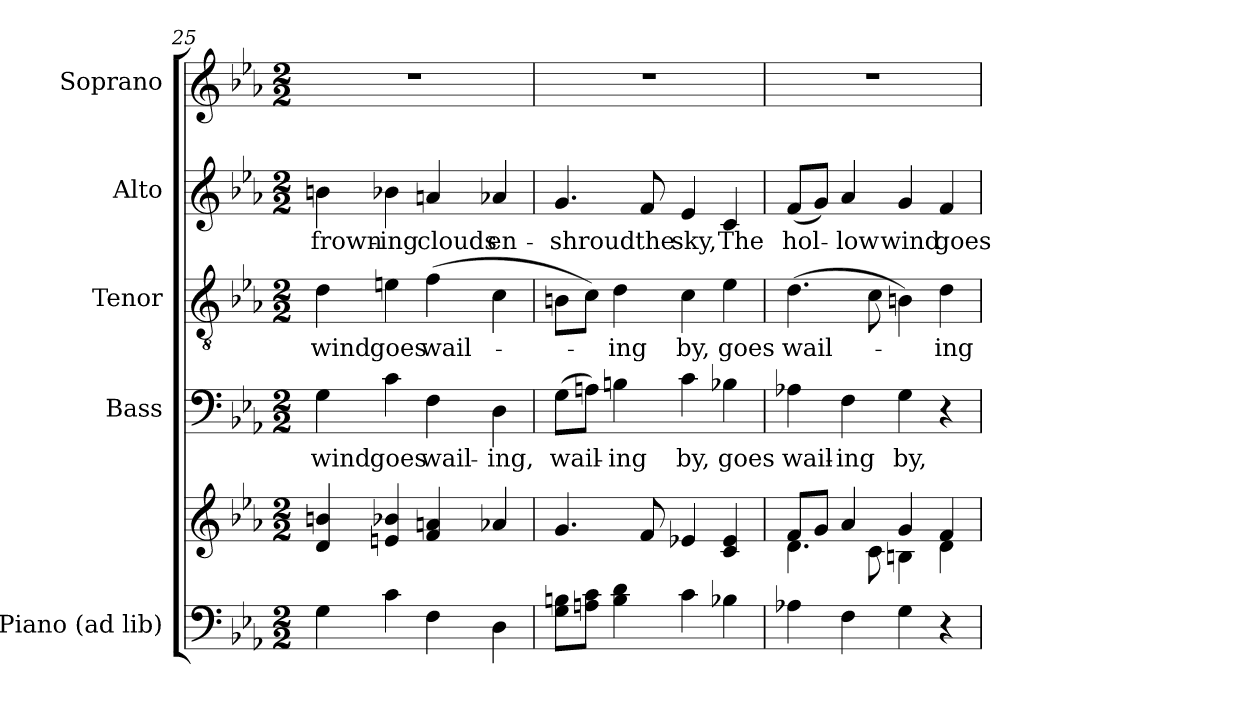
**kern	**kern	**kern	**text	**kern	**text	**kern	**text	**kern
*part5	*part5	*part4	*part4	*part3	*part3	*part2	*part2	*part1
*staff6	*staff5	*staff4	*staff4	*staff3	*staff3	*staff2	*staff2	*staff1
*I"Piano (ad lib)	*	*I"Bass	*	*I"Tenor	*	*I"Alto	*	*I"Soprano
*I'Pno.	*	*I'B.	*	*I'T.	*	*I'A.	*	*I'S.
*clefF4	*clefG2	*clefF4	*	*clefGv2	*	*clefG2	*	*clefG2
*	*	*	*	*ITrd7c12	*	*	*	*
*k[b-e-a-]	*k[b-e-a-]	*k[b-e-a-]	*	*k[b-e-a-]	*	*k[b-e-a-]	*	*k[b-e-a-]
*E-:	*E-:	*E-:	*	*E-:	*	*E-:	*	*E-:
*M2/2	*M2/2	*M2/2	*	*M2/2	*	*M2/2	*	*M2/2
=25	=25	=25	=25	=25	=25	=25	=25	=25
!	!	!	!LO:LY:b:color=#000000	!	!	!	!	!
!	!	!	!	!	!LO:LY:b:color=#000000	!	!	!
!	!	!	!	!	!	!	!LO:LY:b:color=#000000	!
4Gi\	4di/ 4bni	4Gi\	wind	4Di\	wind	4bni\	frown-	1r
!	!	!	!LO:LY:b:color=#000000	!	!	!	!	!
!	!	!	!	!	!LO:LY:b:color=#000000	!	!	!
!	!	!	!	!	!	!	!LO:LY:b:color=#000000	!
4ci\	4eni/ 4b-Xi	4ci\	goes	4Eni\	goes	4b-Xi\	-ing	.
!	!	!	!LO:LY:b:color=#000000	!	!	!	!	!
!	!	!	!	!	!LO:LY:b:color=#000000	!	!	!
!	!	!	!	!	!	!	!LO:LY:b:color=#000000	!
4Fi\	4fi/ 4ani	4Fi\	wail-	(4Fi\	wail-	4ani/	clouds	.
!	!	!	!LO:LY:b:color=#000000	!	!	!	!	!
!	!	!	!	!	!	!	!LO:LY:b:color=#000000	!
4Di\	4a-Xi/	4Di\	-ing,	4Ci\	.	4a-Xi/	en-	.
!!LO:LB:g=z
=26	=26	=26	=26	=26	=26	=26	=26	=26
!	!	!	!LO:LY:b:color=#000000	!	!	!	!	!
!	!	!	!	!	!	!	!LO:LY:b:color=#000000	!
8Gi\ 8BniL	4.gi/	(8Gi\L	wail-	8BBni\L	.	4.gi/	-shroud	1r
8Ani\ 8ciJ	.	8Ani\J)	.	8Ci\J)	.	.	.	.
!	!	!	!LO:LY:b:color=#000000	!	!	!	!	!
!	!	!	!	!	!LO:LY:b:color=#000000	!	!	!
4Bi\ 4di	.	4Bni\	-ing	4Di\	-ing	.	.	.
!	!	!	!	!	!	!	!LO:LY:b:color=#000000	!
.	8fi/	.	.	.	.	8fi/	the	.
!	!	!	!LO:LY:b:color=#000000	!	!	!	!	!
!	!	!	!	!	!LO:LY:b:color=#000000	!	!	!
!	!	!	!	!	!	!	!LO:LY:b:color=#000000	!
4ci\	4e-Xi/	4ci\	by,	4Ci\	by,	4e-i/	sky,	.
!	!	!	!LO:LY:b:color=#000000	!	!	!	!	!
!	!	!	!	!	!LO:LY:b:color=#000000	!	!	!
!	!	!	!	!	!	!	!LO:LY:b:color=#000000	!
4B-Xi\	4ci/ 4e-i	4B-Xi\	goes	4E-i\	goes	4ci/	The	.
=27	=27	=27	=27	=27	=27	=27	=27	=27
*	*^	*	*	*	*	*	*	*
!	!	!	!	!LO:LY:b:color=#000000	!	!	!	!	!
!	!	!	!	!	!	!LO:LY:b:color=#000000	!	!	!
!	!	!	!	!	!	!	!	!LO:LY:b:color=#000000	!
4A-Xi\	8fi/L	4.di\	4A-Xi\	wail-	(4.Di\	wail-	(8fi/L	hol-	1r
.	8gi/J	.	.	.	.	.	8gi/J)	.	.
!	!	!	!	!LO:LY:b:color=#000000	!	!	!	!	!
!	!	!	!	!	!	!	!	!LO:LY:b:color=#000000	!
4Fi\	4a-i/	.	4Fi\	-ing	.	.	4a-i/	-low	.
.	.	8ci\	.	.	8Ci\	.	.	.	.
!	!	!	!	!LO:LY:b:color=#000000	!	!	!	!	!
!	!	!	!	!	!	!	!	!LO:LY:b:color=#000000	!
4Gi\	4gi/	4Bni\	4Gi\	by,	4BBni\)	.	4gi/	wind	.
!	!	!	!	!	!	!LO:LY:b:color=#000000	!	!	!
!	!	!	!	!	!	!	!	!LO:LY:b:color=#000000	!
4r	4fi/	4di\	4r	.	4Di\	-ing	4fi/	goes	.
*	*v	*v	*	*	*	*	*	*	*
=	=	=	=	=	=	=	=	=
*-	*-	*-	*-	*-	*-	*-	*-	*-
